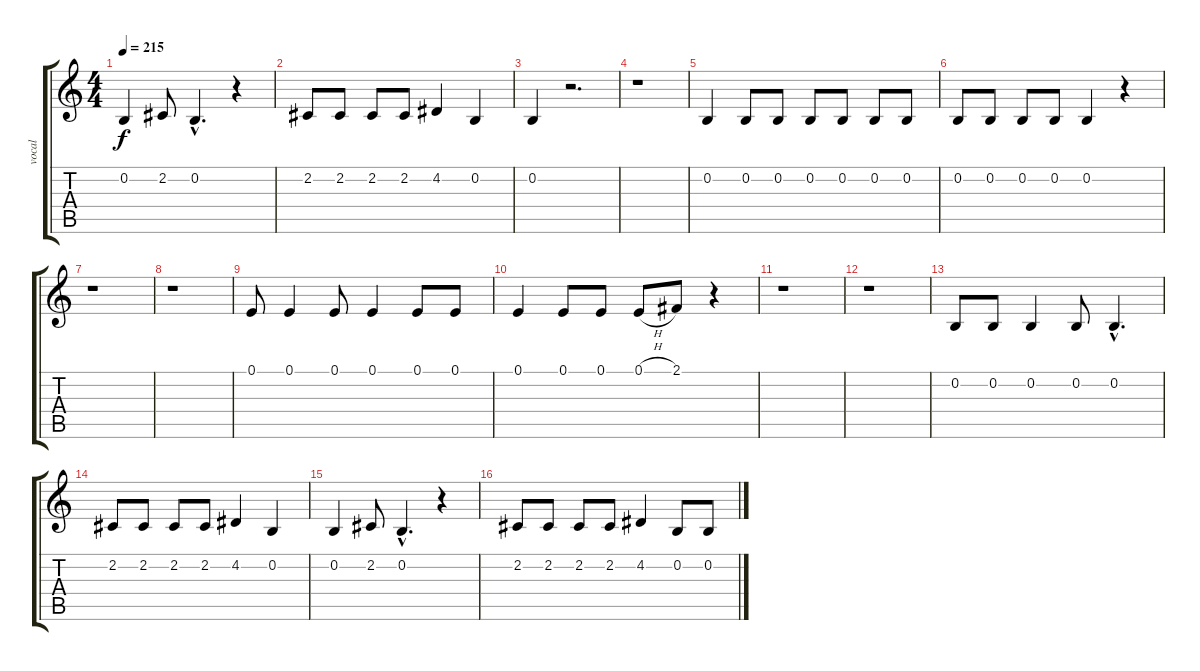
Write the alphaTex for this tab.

\track ("vocal" "vocal") {instrument lead6voice}
\staff {score tabs}
\tuning (E4 B3 G3 D3 A2 E2) {hide}
\ts (4 4)
\tempo 215
\clef g2
\ks c
0.2.4{dy f} 2.2.8 0.2{hac}.4{d} r.4 |
2.2.8 2.2.8 2.2.8 2.2.8 4.2.4 0.2.4 |
0.2.4 r.2{d} |
r.1 |
0.2.4 0.2.8 0.2.8 0.2.8 0.2.8 0.2.8 0.2.8 |
0.2.8 0.2.8 0.2.8 0.2.8 0.2.4 r.4 |
r.1 |
r.1 |
0.1.8 0.1.4 0.1.8 0.1.4 0.1.8 0.1.8 |
0.1.4 0.1.8 0.1.8 0.1{h}.8 2.1.8 r.4 |
r.1 |
r.1 |
0.2.8 0.2.8 0.2.4 0.2.8 0.2{hac}.4{d} |
2.2.8 2.2.8 2.2.8 2.2.8 4.2.4 0.2.4 |
0.2.4 2.2.8 0.2{hac}.4{d} r.4 |
2.2.8 2.2.8 2.2.8 2.2.8 4.2.4 0.2.8 0.2.8
